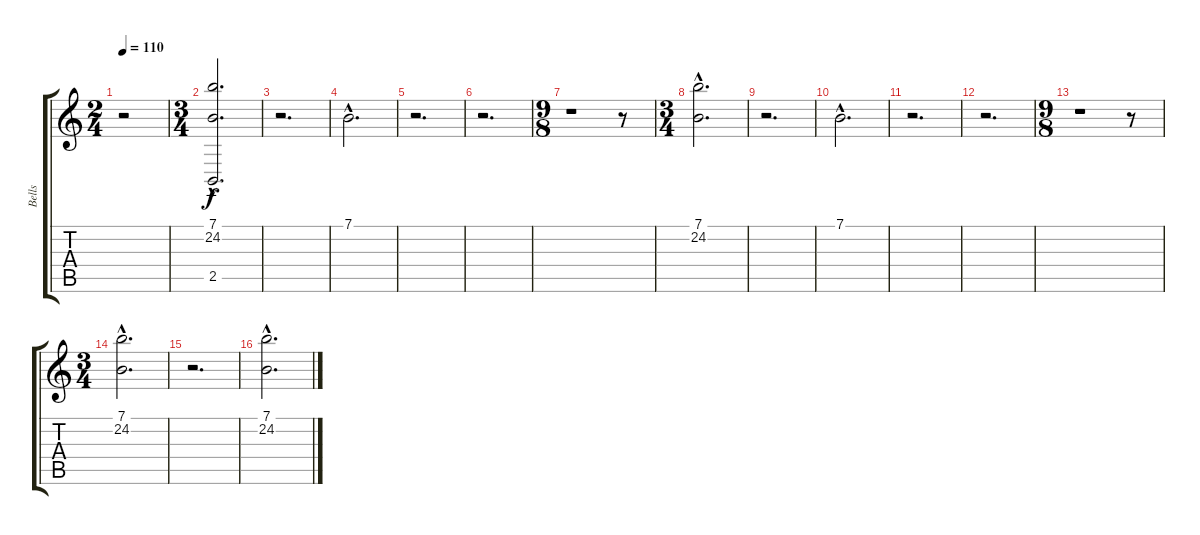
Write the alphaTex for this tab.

\track ("Bells" "Bells") {instrument tubularbells}
\staff {score tabs}
\tuning (E4 B3 G3 D3 A2 E2) {hide}
\ts (2 4)
\tempo 110
\clef g2
\ks c
r.2{dy f} |
\ts (3 4)
(7.1{hac} 24.2{hac} 2.5{hac}).2{d} |
r.2{d} |
7.1{hac}.2{d} |
r.2{d} |
r.2{d} |
\ts (9 8)
r.1 r.8 |
\ts (3 4)
(7.1{hac} 24.2{hac}).2{d} |
r.2{d} |
7.1{hac}.2{d} |
r.2{d} |
r.2{d} |
\ts (9 8)
r.1 r.8 |
\ts (3 4)
(7.1{hac} 24.2{hac}).2{d} |
r.2{d} |
(7.1{hac} 24.2{hac}).2{d}
